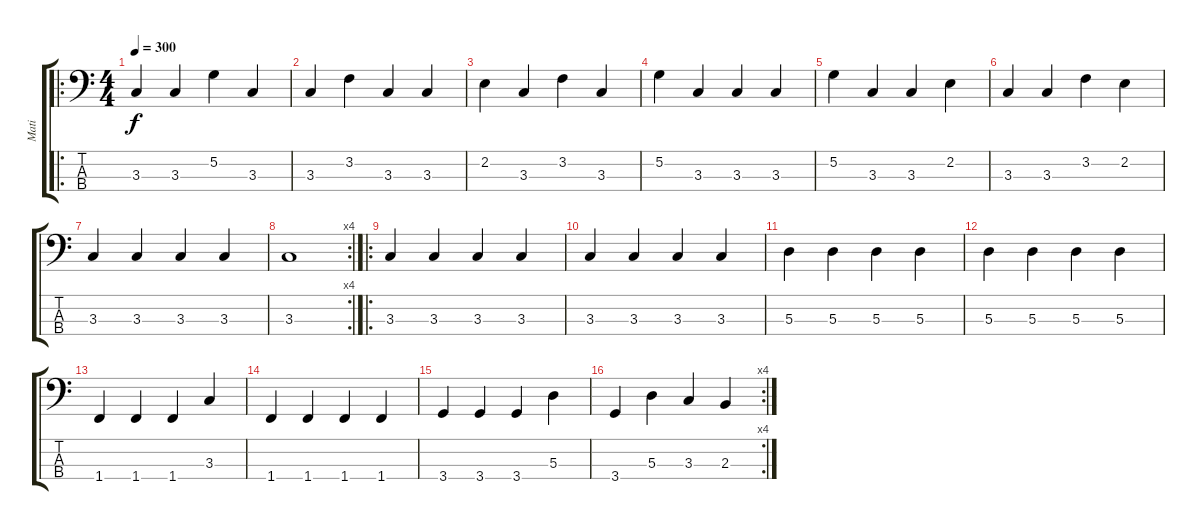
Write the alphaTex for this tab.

\track ("Mati" "Mati") {instrument electricbasspick}
\staff {score tabs}
\tuning (G2 D2 A1 E1) {hide}
\ro
\ts (4 4)
\tempo 300
\clef f4
\ks c
3.3.4{dy f} 3.3.4 5.2.4 3.3.4 |
3.3.4 3.2.4 3.3.4 3.3.4 |
2.2.4 3.3.4 3.2.4 3.3.4 |
5.2.4 3.3.4 3.3.4 3.3.4 |
5.2.4 3.3.4 3.3.4 2.2.4 |
3.3.4 3.3.4 3.2.4 2.2.4 |
3.3.4 3.3.4 3.3.4 3.3.4 |
\rc 4
3.3.1 |
\ro
3.3.4 3.3.4 3.3.4 3.3.4 |
3.3.4 3.3.4 3.3.4 3.3.4 |
5.3.4 5.3.4 5.3.4 5.3.4 |
5.3.4 5.3.4 5.3.4 5.3.4 |
1.4.4 1.4.4 1.4.4 3.3.4 |
1.4.4 1.4.4 1.4.4 1.4.4 |
3.4.4 3.4.4 3.4.4 5.3.4 |
\rc 4
3.4.4 5.3.4 3.3.4 2.3.4
